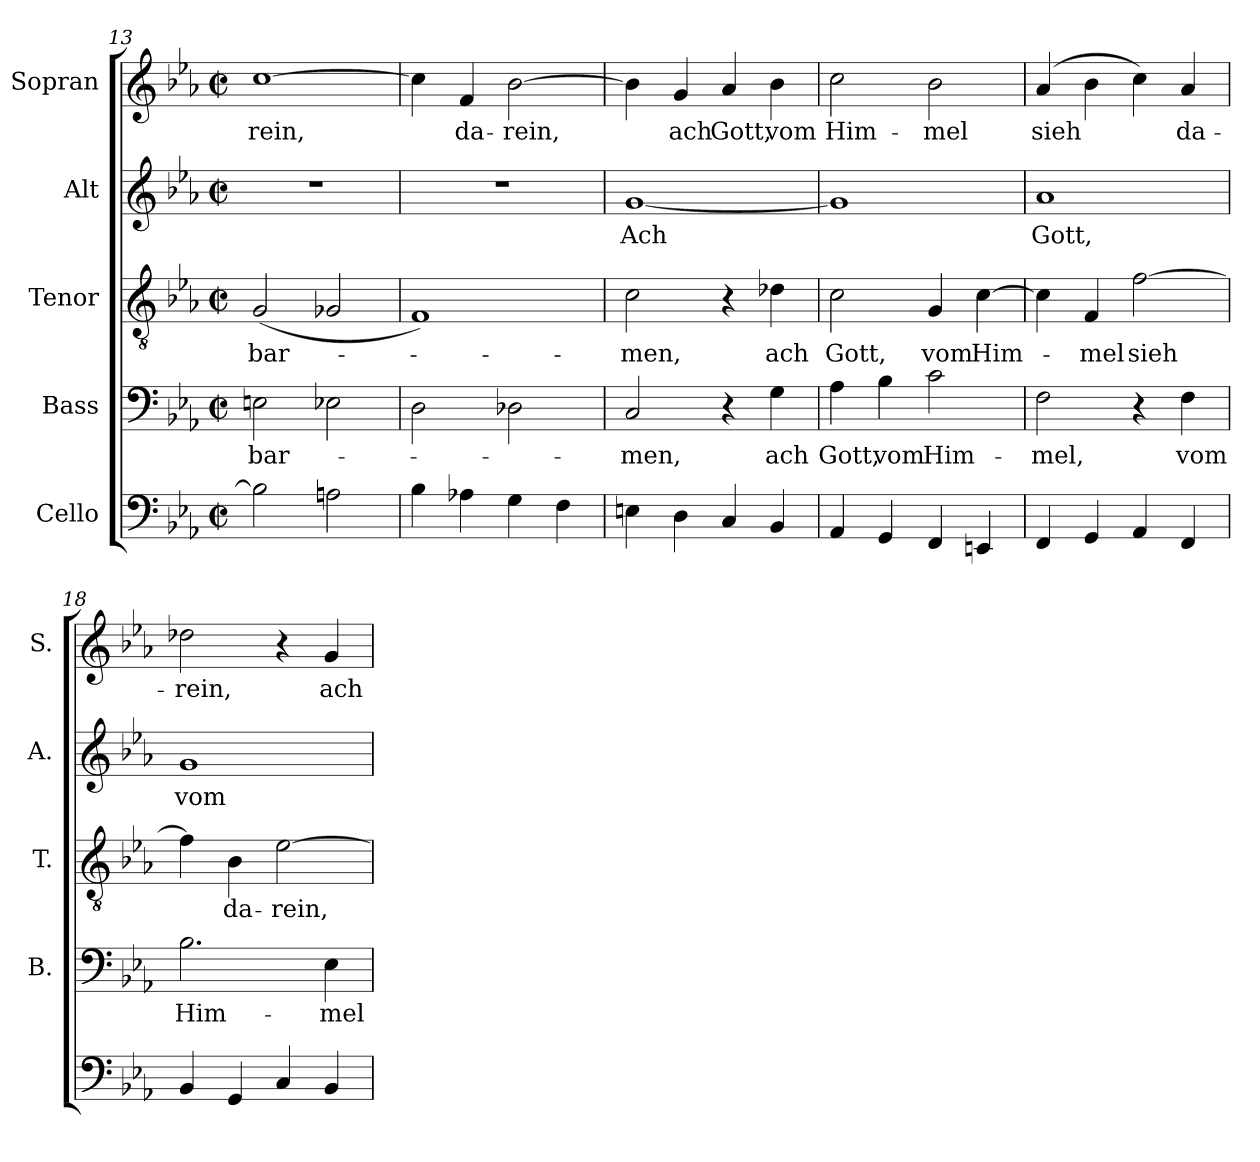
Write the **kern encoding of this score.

**kern	**kern	**text	**kern	**text	**kern	**text	**kern	**text
*part5	*part4	*part4	*part3	*part3	*part2	*part2	*part1	*part1
*staff5	*staff4	*staff4	*staff3	*staff3	*staff2	*staff2	*staff1	*staff1
*I"Cello	*I"Bass	*	*I"Tenor	*	*I"Alt	*	*I"Sopran	*
*	*I'B.	*	*I'T.	*	*I'A.	*	*I'S.	*
*clefF4	*clefF4	*	*clefGv2	*	*clefG2	*	*clefG2	*
*	*	*	*ITrd7c12	*	*	*	*	*
*k[b-e-a-]	*k[b-e-a-]	*	*k[b-e-a-]	*	*k[b-e-a-]	*	*k[b-e-a-]	*
*E-:	*E-:	*	*E-:	*	*E-:	*	*E-:	*
*M2/2	*M2/2	*	*M2/2	*	*M2/2	*	*M2/2	*
*met(c|)	*met(c|)	*	*met(c|)	*	*met(c|)	*	*met(c|)	*
=13	=13	=13	=13	=13	=13	=13	=13	=13
!	!	!LO:LY:b:color=#000000	!	!	!	!	!	!
!	!	!	!	!LO:LY:b:color=#000000	!	!	!	!
!	!	!	!	!	!	!	!	!LO:LY:b:color=#000000
2B-i\]	2Eni\	-bar-	(2GGi/	-bar-	1r	.	[>1cci	-rein,
2Ani\	2E-Xi\	.	2GG-Xi/	.	.	.	.	.
!!LO:PB:g=z
=14	=14	=14	=14	=14	=14	=14	=14	=14
4B-i\	2Di\	.	1FFi)	.	1r	.	4cci\]	.
!	!	!	!	!	!	!	!	!LO:LY:b:color=#000000
4A-Xi\	.	.	.	.	.	.	4fi/	da-
!	!	!	!	!	!	!	!	!LO:LY:b:color=#000000
4Gi\	2D-Xi\	.	.	.	.	.	[>2b-i\	-rein,
4Fi\	.	.	.	.	.	.	.	.
=15	=15	=15	=15	=15	=15	=15	=15	=15
!	!	!LO:LY:b:color=#000000	!	!	!	!	!	!
!	!	!	!	!LO:LY:b:color=#000000	!	!	!	!
!	!	!	!	!	!	!LO:LY:b:color=#000000	!	!
4Eni\	2Ci/	-men,	2Ci\	-men,	[<1gi	Ach	4b-i\]	.
!	!	!	!	!	!	!	!	!LO:LY:b:color=#000000
4Di\	.	.	.	.	.	.	4gi/	ach
!	!	!	!	!	!	!	!	!LO:LY:b:color=#000000
4Ci/	4r	.	4r	.	.	.	4a-i/	Gott,
!	!	!LO:LY:b:color=#000000	!	!	!	!	!	!
!	!	!	!	!LO:LY:b:color=#000000	!	!	!	!
!	!	!	!	!	!	!	!	!LO:LY:b:color=#000000
4BB-i/	4Gi\	ach	4D-Xi\	ach	.	.	4b-i\	vom
=16	=16	=16	=16	=16	=16	=16	=16	=16
!	!	!LO:LY:b:color=#000000	!	!	!	!	!	!
!	!	!	!	!LO:LY:b:color=#000000	!	!	!	!
!	!	!	!	!	!	!	!	!LO:LY:b:color=#000000
4AA-i/	4A-i\	Gott,	2Ci\	Gott,	1gi]	.	2cci\	Him-
!	!	!LO:LY:b:color=#000000	!	!	!	!	!	!
4GGi/	4B-i\	vom	.	.	.	.	.	.
!	!	!LO:LY:b:color=#000000	!	!	!	!	!	!
!	!	!	!	!LO:LY:b:color=#000000	!	!	!	!
!	!	!	!	!	!	!	!	!LO:LY:b:color=#000000
4FFi/	2ci\	Him-	4GGi/	vom	.	.	2b-i\	-mel
!	!	!	!	!LO:LY:b:color=#000000	!	!	!	!
4EEni/	.	.	[>4Ci\	Him-	.	.	.	.
=17	=17	=17	=17	=17	=17	=17	=17	=17
!	!	!LO:LY:b:color=#000000	!	!	!	!	!	!
!	!	!	!	!	!	!LO:LY:b:color=#000000	!	!
!	!	!	!	!	!	!	!	!LO:LY:b:color=#000000
4FFi/	2Fi\	-mel,	4Ci\]	.	1a-i	Gott,	(4a-i/	sieh
!	!	!	!	!LO:LY:b:color=#000000	!	!	!	!
4GGi/	.	.	4FFi/	-mel	.	.	4b-i\	.
!	!	!	!	!LO:LY:b:color=#000000	!	!	!	!
4AA-i/	4r	.	[>2Fi\	sieh	.	.	4cci\)	.
!	!	!LO:LY:b:color=#000000	!	!	!	!	!	!
!	!	!	!	!	!	!	!	!LO:LY:b:color=#000000
4FFi/	4Fi\	vom	.	.	.	.	4a-i/	da-
=18	=18	=18	=18	=18	=18	=18	=18	=18
!	!	!LO:LY:b:color=#000000	!	!	!	!	!	!
!	!	!	!	!	!	!LO:LY:b:color=#000000	!	!
!	!	!	!	!	!	!	!	!LO:LY:b:color=#000000
4BB-i/	2.B-i\	Him-	4Fi\]	.	1gi	vom	2dd-Xi\	-rein,
!	!	!	!	!LO:LY:b:color=#000000	!	!	!	!
4GGi/	.	.	4BB-i\	da-	.	.	.	.
!	!	!	!	!LO:LY:b:color=#000000	!	!	!	!
4Ci/	.	.	[>2E-i\	-rein,	.	.	4r	.
!	!	!LO:LY:b:color=#000000	!	!	!	!	!	!
!	!	!	!	!	!	!	!	!LO:LY:b:color=#000000
4BB-i/	4E-i\	-mel	.	.	.	.	4gi/	ach
=	=	=	=	=	=	=	=	=
*-	*-	*-	*-	*-	*-	*-	*-	*-
